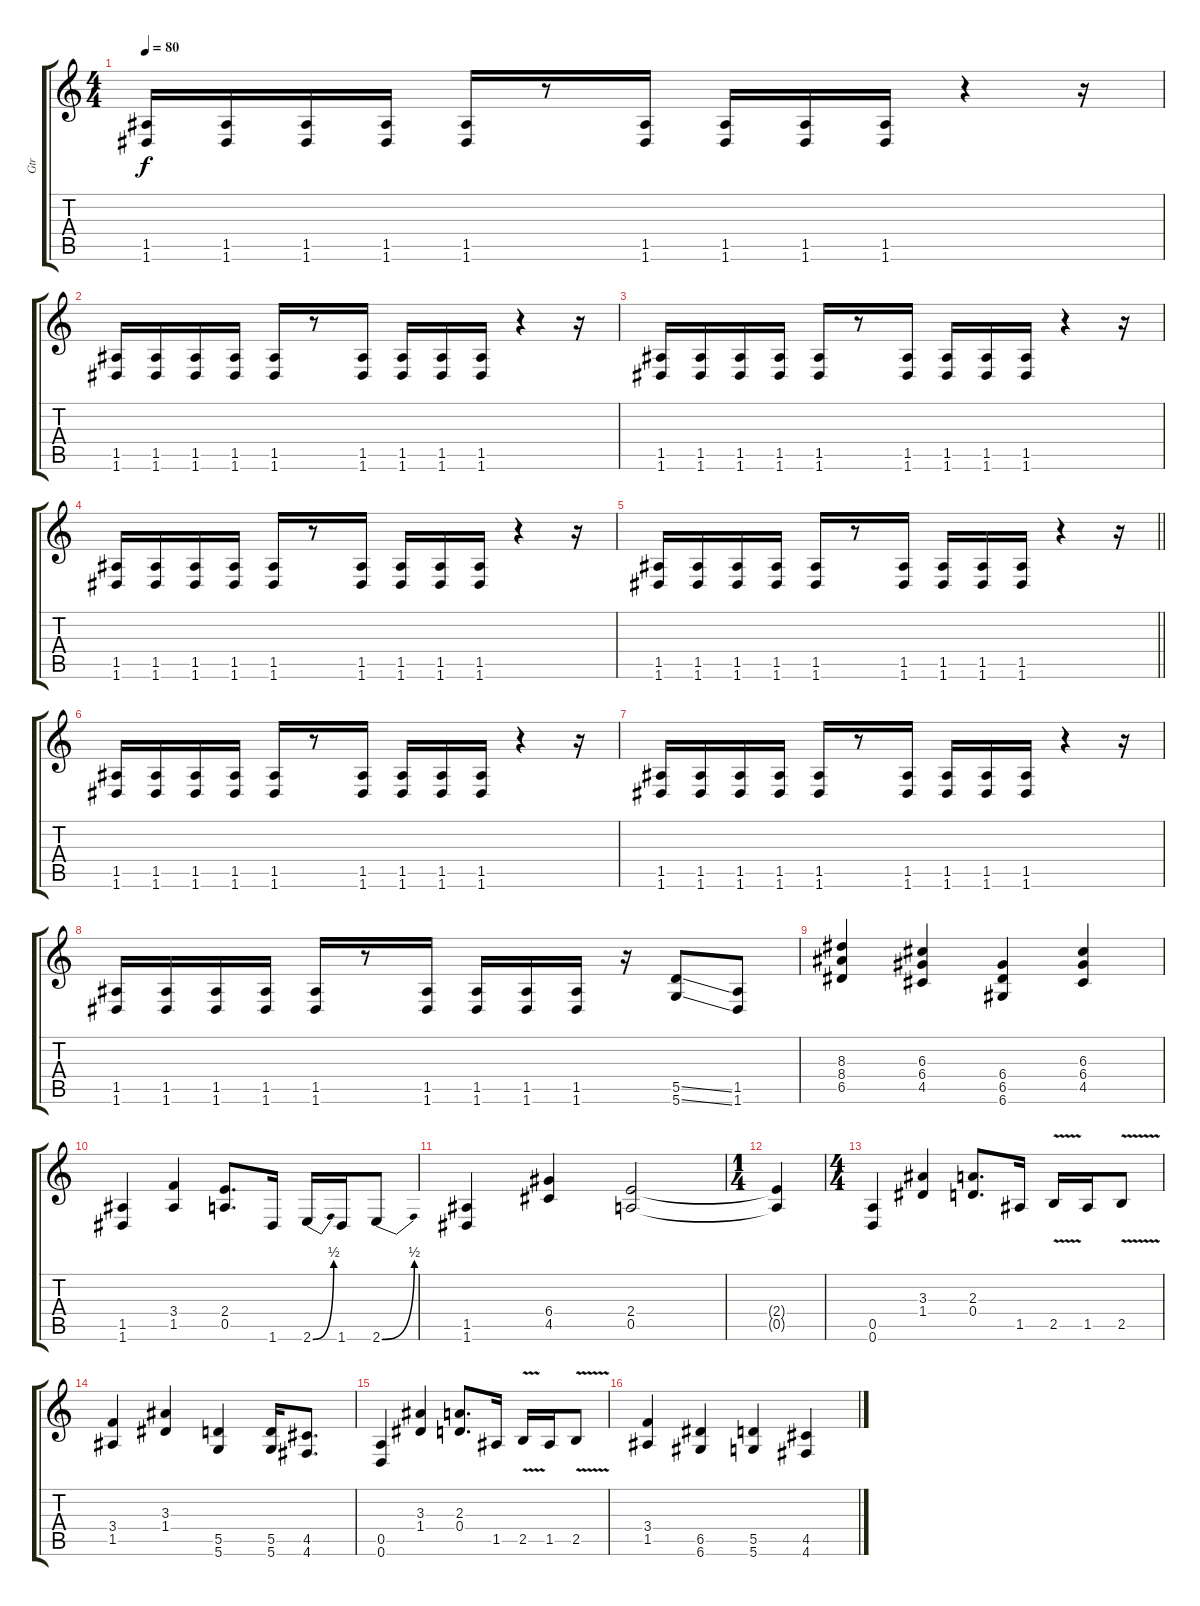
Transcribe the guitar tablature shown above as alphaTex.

\track ("Gtr" "Gtr") {instrument distortionguitar}
\staff {score tabs}
\tuning (E4 B3 G3 D3 A2 D2) {hide}
\ts (4 4)
\tempo 80
\clef g2
\ks c
(1.5 1.6).16{dy f} (1.5 1.6).16 (1.5 1.6).16 (1.5 1.6).16 (1.5 1.6).16 r.8 (1.5 1.6).16 (1.5 1.6).16 (1.5 1.6).16 (1.5 1.6).16 r.4 r.16 |
(1.5 1.6).16 (1.5 1.6).16 (1.5 1.6).16 (1.5 1.6).16 (1.5 1.6).16 r.8 (1.5 1.6).16 (1.5 1.6).16 (1.5 1.6).16 (1.5 1.6).16 r.4 r.16 |
(1.5 1.6).16 (1.5 1.6).16 (1.5 1.6).16 (1.5 1.6).16 (1.5 1.6).16 r.8 (1.5 1.6).16 (1.5 1.6).16 (1.5 1.6).16 (1.5 1.6).16 r.4 r.16 |
(1.5 1.6).16 (1.5 1.6).16 (1.5 1.6).16 (1.5 1.6).16 (1.5 1.6).16 r.8 (1.5 1.6).16 (1.5 1.6).16 (1.5 1.6).16 (1.5 1.6).16 r.4 r.16 |
\barLineRight lightlight
(1.5 1.6).16 (1.5 1.6).16 (1.5 1.6).16 (1.5 1.6).16 (1.5 1.6).16 r.8 (1.5 1.6).16 (1.5 1.6).16 (1.5 1.6).16 (1.5 1.6).16 r.4 r.16 |
(1.5 1.6).16 (1.5 1.6).16 (1.5 1.6).16 (1.5 1.6).16 (1.5 1.6).16 r.8 (1.5 1.6).16 (1.5 1.6).16 (1.5 1.6).16 (1.5 1.6).16 r.4 r.16 |
(1.5 1.6).16 (1.5 1.6).16 (1.5 1.6).16 (1.5 1.6).16 (1.5 1.6).16 r.8 (1.5 1.6).16 (1.5 1.6).16 (1.5 1.6).16 (1.5 1.6).16 r.4 r.16 |
(1.5 1.6).16 (1.5 1.6).16 (1.5 1.6).16 (1.5 1.6).16 (1.5 1.6).16 r.8 (1.5 1.6).16 (1.5 1.6).16 (1.5 1.6).16 (1.5 1.6).16 r.16 (5.5{ss} 5.6{ss}).8 (1.5 1.6).8 |
(8.3 8.4 6.5).4 (6.3 6.4 4.5).4 (6.4 6.5 6.6).4 (6.3 6.4 4.5).4 |
(1.5 1.6).4 (3.4 1.5).4 (2.4 0.5).8{d} 1.6.16 2.6{be (bend 0 0 60 2)}.16 1.6.16 2.6{be (bend 0 0 60 2)}.8 |
(1.5 1.6).4 (6.4 4.5).4 (2.4 0.5).2 |
\ts (1 4)
(2.4{t} 0.5{t}).4 |
\ts (4 4)
(0.5 0.6).4 (3.3 1.4).4 (2.3 0.4).8{d} 1.5.16 2.5{v}.16 1.5.16 2.5{v}.8 |
(3.4 1.5).4 (3.3 1.4).4 (5.5 5.6).4 (5.5 5.6).16 (4.5 4.6).8{d} |
(0.5 0.6).4 (3.3 1.4).4 (2.3 0.4).8{d} 1.5.16 2.5{v}.16 1.5.16 2.5{v}.8 |
(3.4 1.5).4 (6.5 6.6).4 (5.5 5.6).4 (4.5 4.6).4
